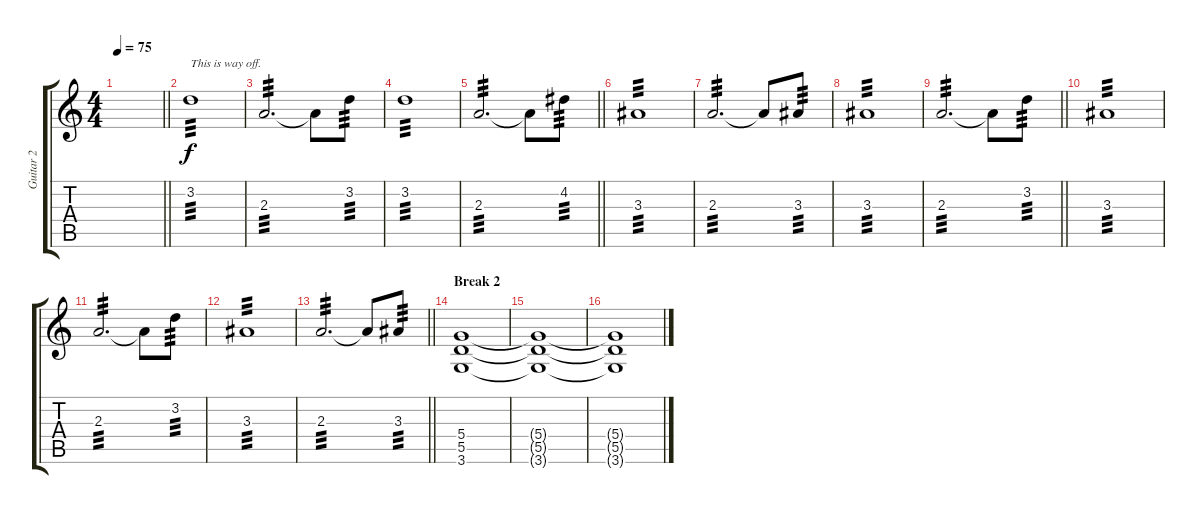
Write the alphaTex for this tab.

\track ("Guitar 2 " "Guitar 2 ") {instrument distortionguitar}
\staff {score tabs}
\tuning (E4 B3 G3 D3 A2 E2) {hide}
\ts (4 4)
\tempo 75
\clef g2
\barLineRight lightlight
\ks c
|
\section ("" "")
3.2.1{txt "This is way off." tp 3 volume 13} |
2.3.2{d tp 3} 2.3{t}.8 3.2.8{tp 3} |
3.2.1{tp 3} |
\barLineRight lightlight
2.3.2{d tp 3} 2.3{t}.8 4.2.8{tp 3} |
\section ("" "")
3.3.1{tp 3} |
2.3.2{d tp 3} 2.3{t}.8 3.3.8{tp 3} |
3.3.1{tp 3} |
\barLineRight lightlight
2.3.2{d tp 3} 2.3{t}.8 3.2.8{tp 3} |
3.3.1{tp 3} |
2.3.2{d tp 3} 2.3{t}.8 3.2.8{tp 3} |
3.3.1{tp 3} |
\barLineRight lightlight
2.3.2{d tp 3} 2.3{t}.8 3.3.8{tp 3} |
\section ("" "Break 2")
(5.4 5.5 3.6).1{volume 0} |
(5.4{t} 5.5{t} 3.6{t}).1 |
(5.4{t} 5.5{t} 3.6{t}).1
